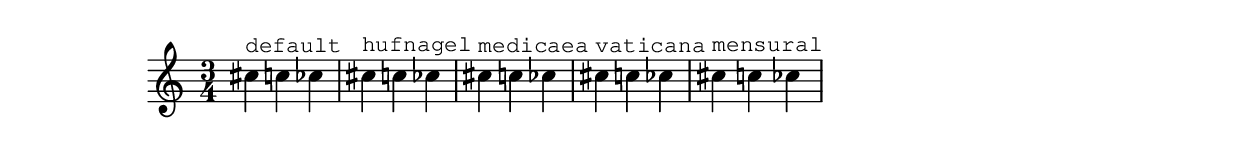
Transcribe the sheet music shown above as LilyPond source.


\header {
texidoc = "@cindex Ancient Accidentals
Accidentals are available in different ancient styles, which all
are collected here.
"
}

\version "2.19.21"

\relative {
      \time 3/4
      % FIXME: standard vs default, alteration-FOO vs FOO-alteration
      \override Staff.Accidental.glyph-name-alist = #standard-alteration-glyph-name-alist
      cis''^\markup { \typewriter default } c ces  

      \override Staff.Accidental.glyph-name-alist = #alteration-hufnagel-glyph-name-alist
      cis^\markup { \typewriter hufnagel } c ces  

      \override Staff.Accidental.glyph-name-alist = #alteration-medicaea-glyph-name-alist
      cis^\markup { \typewriter medicaea } c ces  

      \override Staff.Accidental.glyph-name-alist = #alteration-vaticana-glyph-name-alist
      cis^\markup { \typewriter vaticana } c ces  

      \override Staff.Accidental.glyph-name-alist = #alteration-mensural-glyph-name-alist
      cis^\markup { \typewriter mensural } c ces  
}
